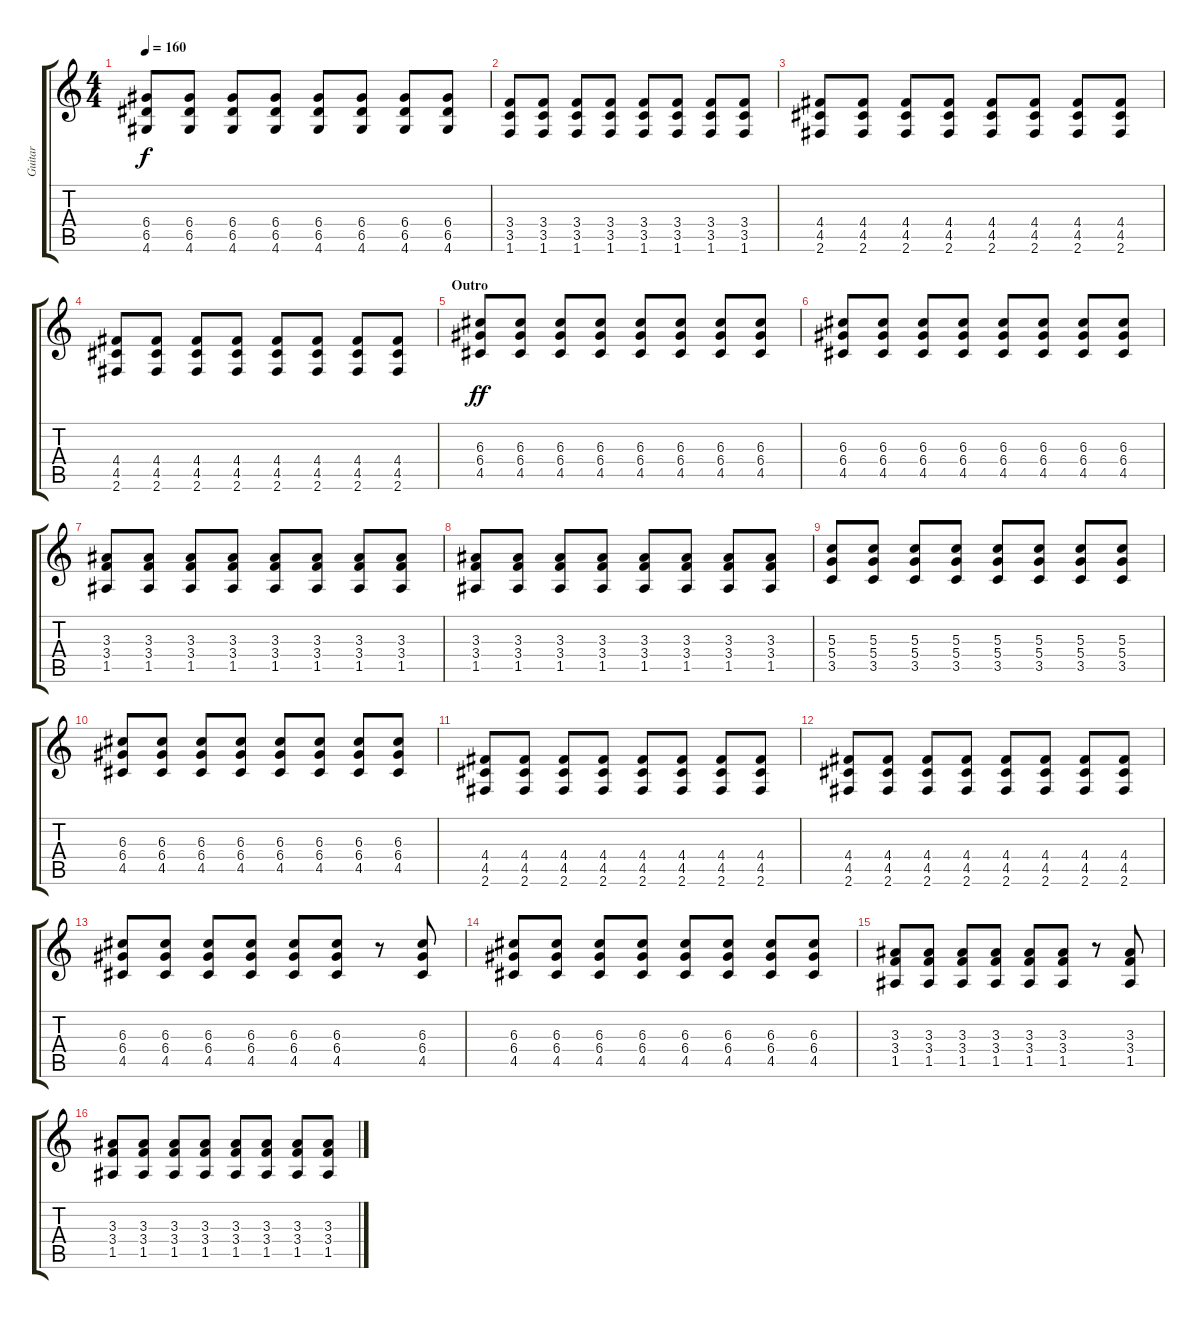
\track ("Guitar" "Guitar") {instrument overdrivenguitar}
\staff {score tabs}
\tuning (E4 B3 G3 D3 A2 E2) {hide}
\ts (4 4)
\tempo 160
\clef g2
\ks c
(6.4 6.5 4.6).8{dy f} (6.4 6.5 4.6).8 (6.4 6.5 4.6).8 (6.4 6.5 4.6).8 (6.4 6.5 4.6).8 (6.4 6.5 4.6).8 (6.4 6.5 4.6).8 (6.4 6.5 4.6).8 |
(3.4 3.5 1.6).8 (3.4 3.5 1.6).8 (3.4 3.5 1.6).8 (3.4 3.5 1.6).8 (3.4 3.5 1.6).8 (3.4 3.5 1.6).8 (3.4 3.5 1.6).8 (3.4 3.5 1.6).8 |
(4.4 4.5 2.6).8 (4.4 4.5 2.6).8 (4.4 4.5 2.6).8 (4.4 4.5 2.6).8 (4.4 4.5 2.6).8 (4.4 4.5 2.6).8 (4.4 4.5 2.6).8 (4.4 4.5 2.6).8 |
(4.4 4.5 2.6).8 (4.4 4.5 2.6).8 (4.4 4.5 2.6).8 (4.4 4.5 2.6).8 (4.4 4.5 2.6).8 (4.4 4.5 2.6).8 (4.4 4.5 2.6).8 (4.4 4.5 2.6).8 |
\section ("" "Outro")
(6.3 6.4 4.5).8{dy ff} (6.3 6.4 4.5).8 (6.3 6.4 4.5).8 (6.3 6.4 4.5).8 (6.3 6.4 4.5).8 (6.3 6.4 4.5).8 (6.3 6.4 4.5).8 (6.3 6.4 4.5).8 |
(6.3 6.4 4.5).8 (6.3 6.4 4.5).8 (6.3 6.4 4.5).8 (6.3 6.4 4.5).8 (6.3 6.4 4.5).8 (6.3 6.4 4.5).8 (6.3 6.4 4.5).8 (6.3 6.4 4.5).8 |
(3.3 3.4 1.5).8 (3.3 3.4 1.5).8 (3.3 3.4 1.5).8 (3.3 3.4 1.5).8 (3.3 3.4 1.5).8 (3.3 3.4 1.5).8 (3.3 3.4 1.5).8 (3.3 3.4 1.5).8 |
(3.3 3.4 1.5).8 (3.3 3.4 1.5).8 (3.3 3.4 1.5).8 (3.3 3.4 1.5).8 (3.3 3.4 1.5).8 (3.3 3.4 1.5).8 (3.3 3.4 1.5).8 (3.3 3.4 1.5).8 |
(5.3 5.4 3.5).8 (5.3 5.4 3.5).8 (5.3 5.4 3.5).8 (5.3 5.4 3.5).8 (5.3 5.4 3.5).8 (5.3 5.4 3.5).8 (5.3 5.4 3.5).8 (5.3 5.4 3.5).8 |
(6.3 6.4 4.5).8 (6.3 6.4 4.5).8 (6.3 6.4 4.5).8 (6.3 6.4 4.5).8 (6.3 6.4 4.5).8 (6.3 6.4 4.5).8 (6.3 6.4 4.5).8 (6.3 6.4 4.5).8 |
(4.4 4.5 2.6).8 (4.4 4.5 2.6).8 (4.4 4.5 2.6).8 (4.4 4.5 2.6).8 (4.4 4.5 2.6).8 (4.4 4.5 2.6).8 (4.4 4.5 2.6).8 (4.4 4.5 2.6).8 |
(4.4 4.5 2.6).8 (4.4 4.5 2.6).8 (4.4 4.5 2.6).8 (4.4 4.5 2.6).8 (4.4 4.5 2.6).8 (4.4 4.5 2.6).8 (4.4 4.5 2.6).8 (4.4 4.5 2.6).8 |
(6.3 6.4 4.5).8 (6.3 6.4 4.5).8 (6.3 6.4 4.5).8 (6.3 6.4 4.5).8 (6.3 6.4 4.5).8 (6.3 6.4 4.5).8 r.8 (6.3 6.4 4.5).8 |
(6.3 6.4 4.5).8 (6.3 6.4 4.5).8 (6.3 6.4 4.5).8 (6.3 6.4 4.5).8 (6.3 6.4 4.5).8 (6.3 6.4 4.5).8 (6.3 6.4 4.5).8 (6.3 6.4 4.5).8 |
(3.3 3.4 1.5).8 (3.3 3.4 1.5).8 (3.3 3.4 1.5).8 (3.3 3.4 1.5).8 (3.3 3.4 1.5).8 (3.3 3.4 1.5).8 r.8 (3.3 3.4 1.5).8 |
(3.3 3.4 1.5).8 (3.3 3.4 1.5).8 (3.3 3.4 1.5).8 (3.3 3.4 1.5).8 (3.3 3.4 1.5).8 (3.3 3.4 1.5).8 (3.3 3.4 1.5).8 (3.3 3.4 1.5).8
